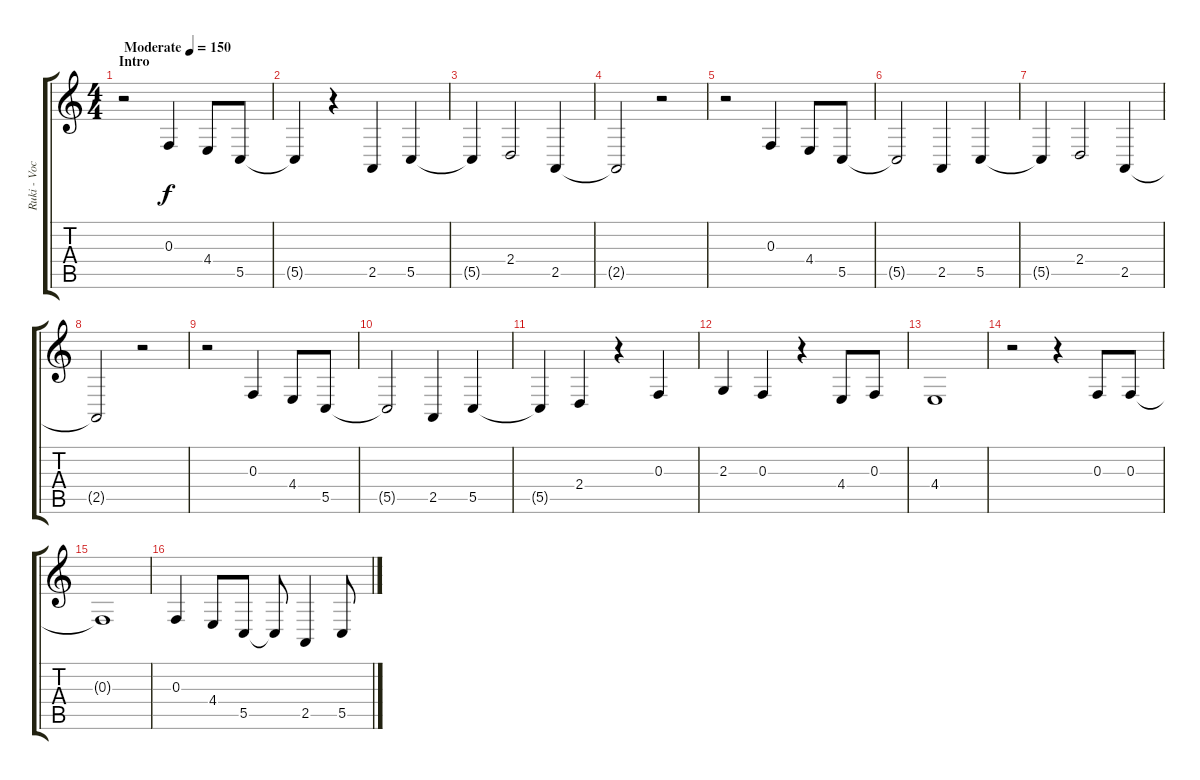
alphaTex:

\track ("Ruki - Vocals" "Ruki - Voc") {instrument lead6voice}
\staff {score tabs}
\tuning (D4 A3 F3 C3 G2 D2) {hide}
\ts (4 4)
\section ("" "Intro")
\tempo (150 "Moderate")
\clef g2
\ks c
r.2{dy f volume 13 instrument lead6voice} 0.3.4 4.4.8 5.5.8 |
5.5{t}.4 r.4 2.5.4 5.5.4 |
5.5{t}.4 2.4.2 2.5.4 |
2.5{t}.2 r.2 |
r.2 0.3.4 4.4.8 5.5.8 |
5.5{t}.2 2.5.4 5.5.4 |
5.5{t}.4 2.4.2 2.5.4 |
2.5{t}.2 r.2 |
r.2 0.3.4 4.4.8 5.5.8 |
5.5{t}.2 2.5.4 5.5.4 |
5.5{t}.4 2.4.4 r.4 0.3.4 |
2.3.4 0.3.4 r.4 4.4.8 0.3.8 |
4.4.1 |
r.2 r.4 0.3.8 0.3.8 |
0.3{t}.1 |
0.3.4 4.4.8 5.5.8 5.5{t}.8 2.5.4 5.5.8
